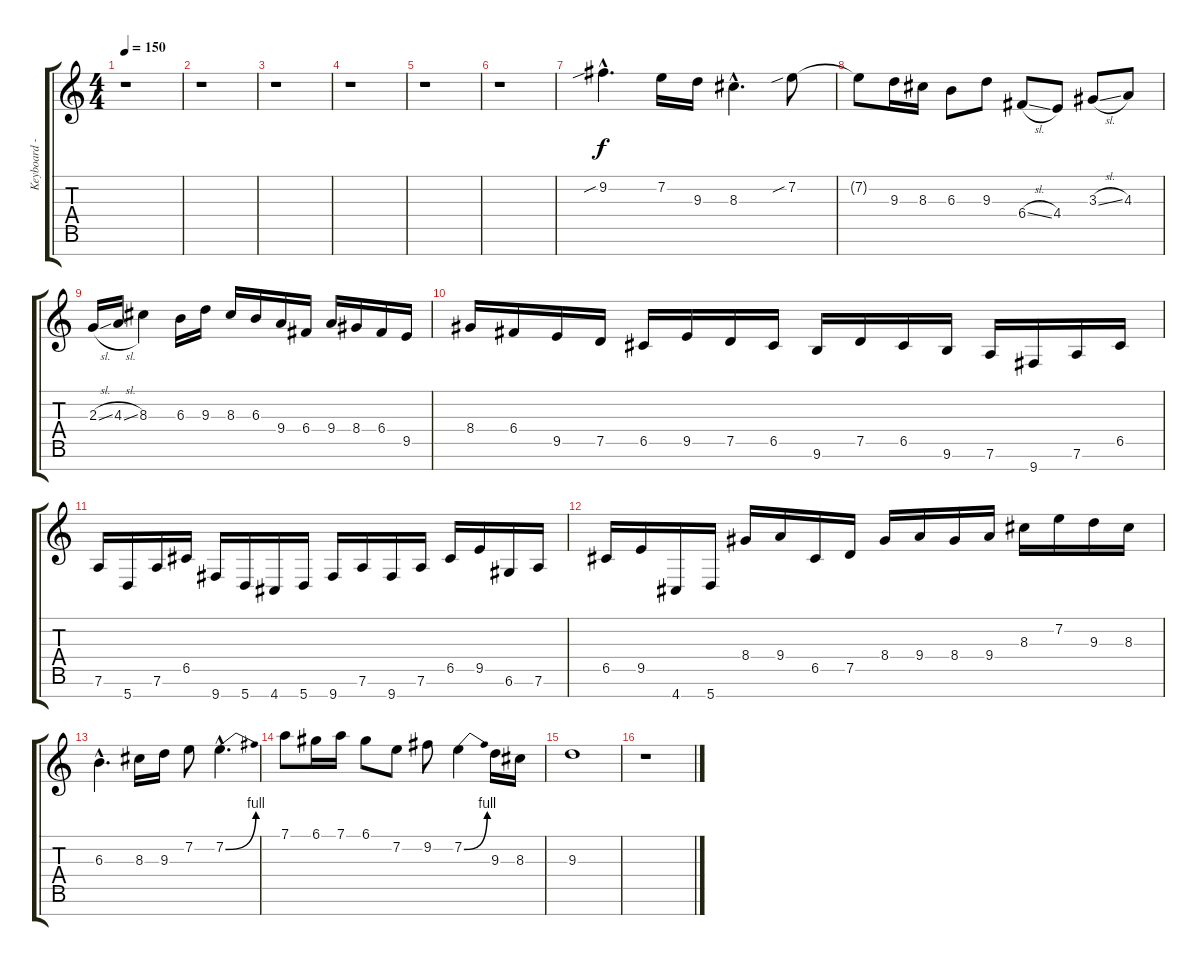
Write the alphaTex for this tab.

\track ("Keyboard - Leads" "Keyboard -") {instrument lead2sawtooth}
\staff {score tabs}
\tuning (D5 A4 F4 C4 G3 D3 A2) {hide}
\ts (4 4)
\tempo 150
\clef g2
\ks aminor
r.1{dy f} |
r.1 |
r.1 |
r.1 |
r.1 |
r.1 |
9.2{sib hac}.4{d volume 16 instrument lead2sawtooth} 7.2.16 9.3.16 8.3{hac}.4{d} 7.2{sib}.8 |
7.2{t}.8 9.3.16 8.3.16 6.3.8 9.3.8 6.4{sl}.8 4.4.8 3.3{sl}.8 4.3.8 |
2.3{sl}.16 4.3{sl}.16 8.3.4 6.3.16 9.3.16 8.3.16 6.3.16 9.4.16 6.4.16 9.4.16 8.4.16 6.4.16 9.5.16 |
8.4.16 6.4.16 9.5.16 7.5.16 6.5.16 9.5.16 7.5.16 6.5.16 9.6.16 7.5.16 6.5.16 9.6.16 7.6.16 9.7.16 7.6.16 6.5.16 |
7.6.16 5.7.16 7.6.16 6.5.16 9.7.16 5.7.16 4.7.16 5.7.16 9.7.16 7.6.16 9.7.16 7.6.16 6.5.16 9.5.16 6.6.16 7.6.16 |
6.5.16 9.5.16 4.7.16 5.7.16 8.4.16 9.4.16 6.5.16 7.5.16 8.4.16 9.4.16 8.4.16 9.4.16 8.3.16 7.2.16 9.3.16 8.3.16 |
6.3{hac}.4{d} 8.3.16 9.3.16 7.2.8 7.2{be (bend 0 0 60 4) hac}.4{d} |
7.1.8 6.1.16 7.1.16 6.1.8 7.2.8 9.2.8 7.2{be (bend 0 0 60 4)}.4 9.3.16 8.3.16 |
9.3.1 |
r.1
